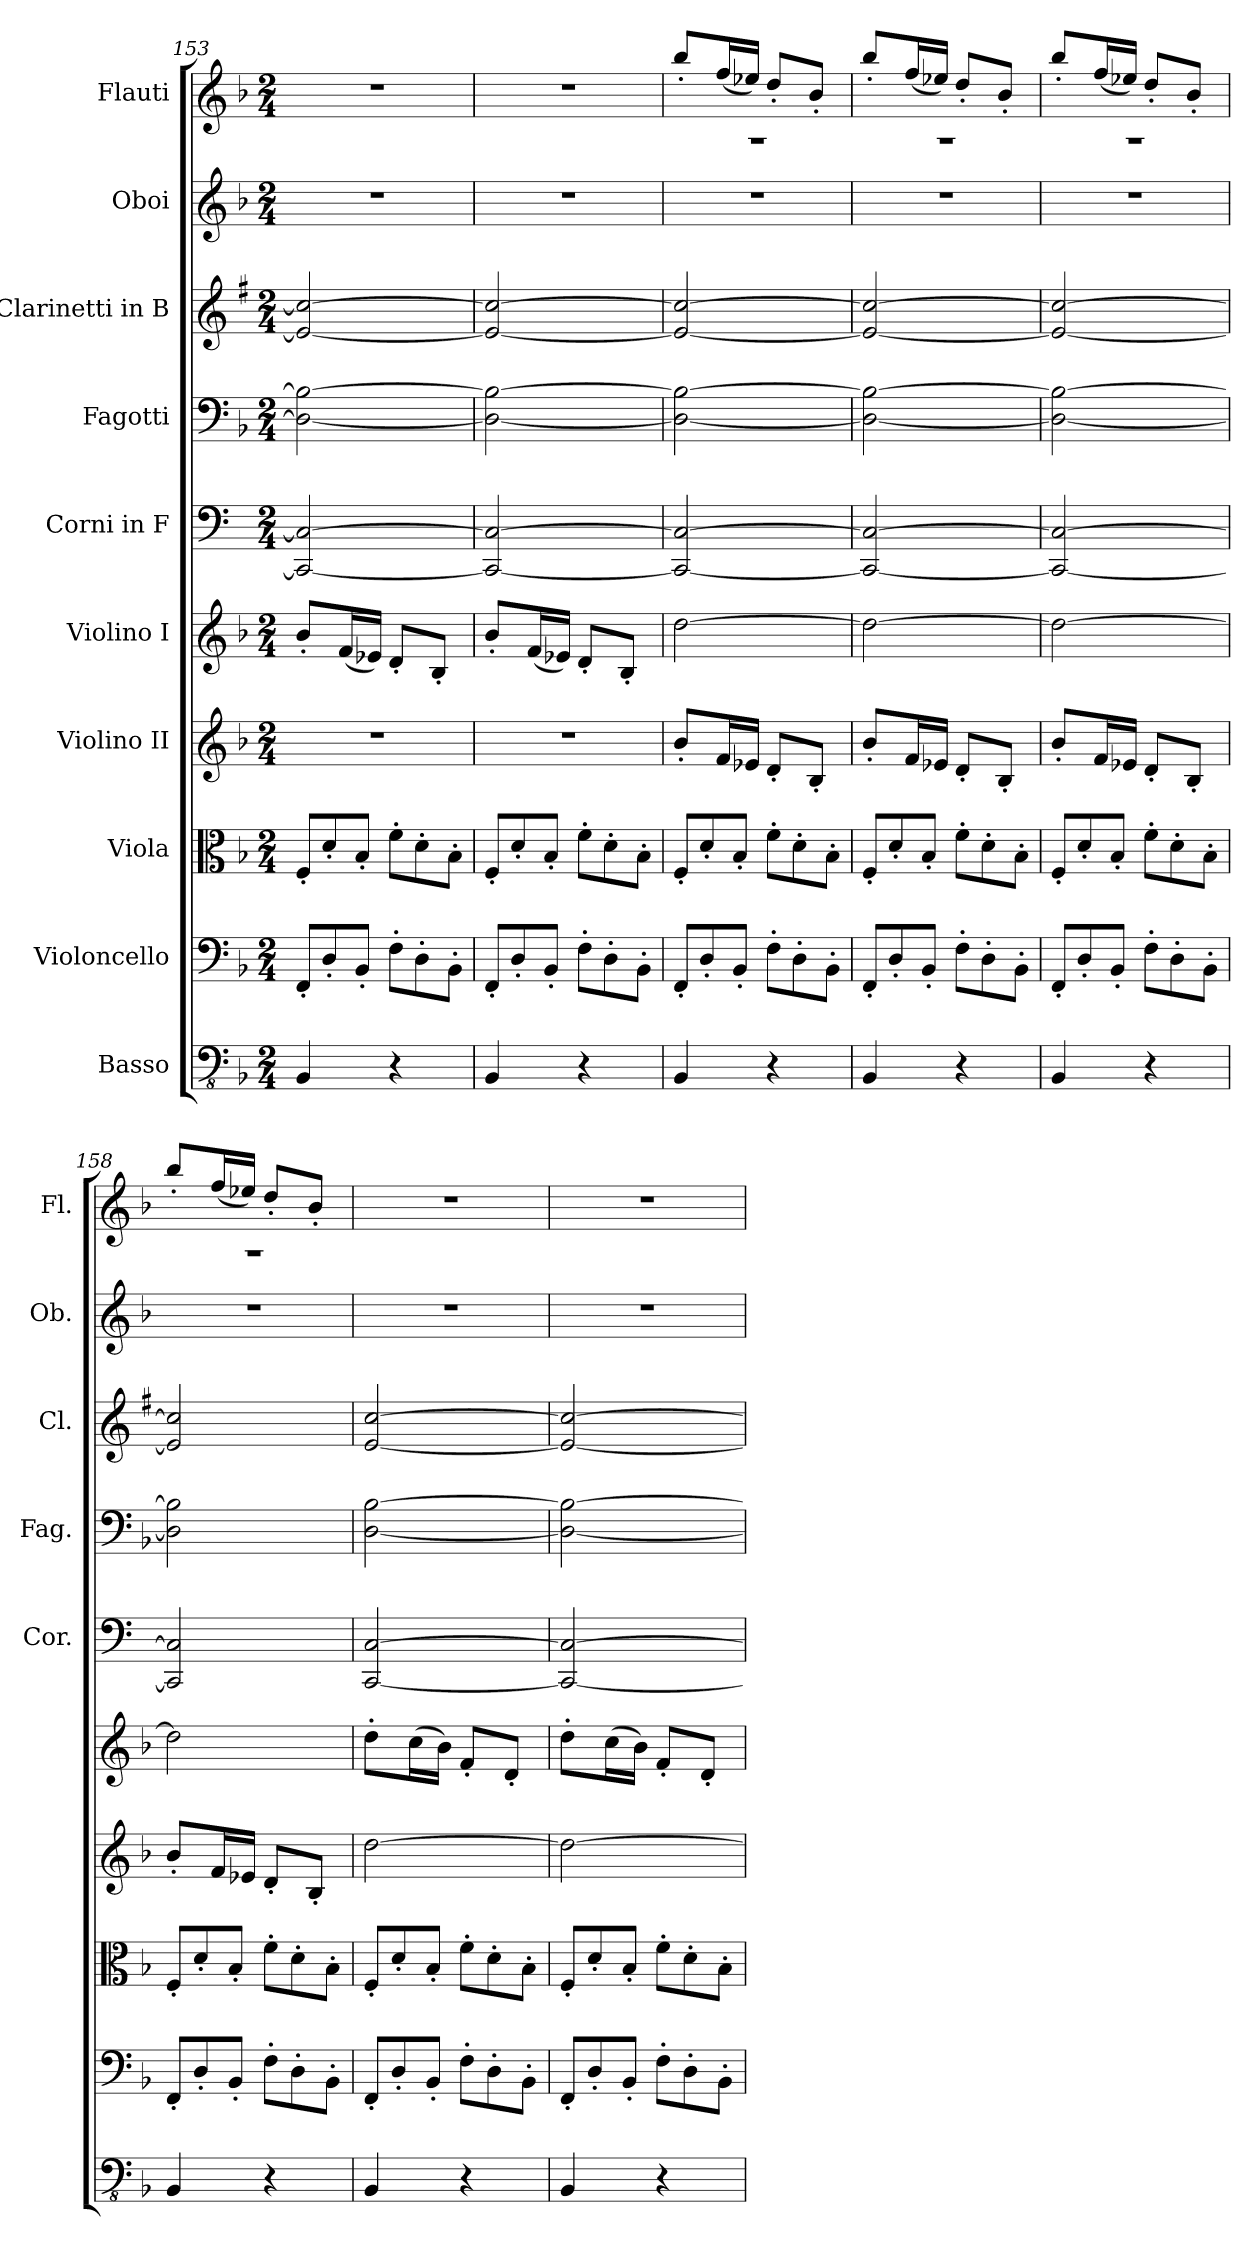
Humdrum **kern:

**kern	**kern	**kern	**kern	**dynam	**kern	**kern	**kern	**kern	**kern	**kern	**dynam
*part10	*part9	*part8	*part7	*part7	*part6	*part5	*part4	*part3	*part2	*part1	*part1
*staff10	*staff9	*staff8	*staff7	*staff7	*staff6	*staff5	*staff4	*staff3	*staff2	*staff1	*staff1
*I"Basso	*I"Violoncello	*I"Viola	*I"Violino II	*	*I"Violino I	*I"Corni in F	*I"Fagotti	*I"Clarinetti in B	*I"Oboi	*I"Flauti	*
*	*	*	*	*	*	*I'Cor.	*I'Fag.	*I'Cl.	*I'Ob.	*I'Fl.	*
*clefFv4	*clefF4	*clefC3	*clefG2	*	*clefG2	*clefF4	*clefF4	*clefG2	*clefG2	*clefG2	*
*	*	*	*	*	*	*ITrd4c7	*	*ITrd1c2	*	*	*
*k[b-]	*k[b-]	*k[b-]	*k[b-]	*	*k[b-]	*k[b-]	*k[b-]	*k[b-]	*k[b-]	*k[b-]	*
*M2/4	*M2/4	*M2/4	*M2/4	*	*M2/4	*M2/4	*M2/4	*M2/4	*M2/4	*M2/4	*
*	*Xtuplet	*Xtuplet	*	*	*	*	*	*	*	*	*
=153	=153	=153	=153	=153	=153	=153	=153	=153	=153	=153	=153
4BBB-/	12FF'/L	12F'/L	2r	.	8b-'/L	2FFF/_ 2FF/_	2D\_ 2B-\_	2d/_ 2b-/_	2r	2r	.
.	12D'/	12d'/	.	.	.	.	.	.	.	.	.
.	.	.	.	.	(16f/L	.	.	.	.	.	.
.	12BB-'/J	12B-'/J	.	.	.	.	.	.	.	.	.
.	.	.	.	.	16e-X/JJ)	.	.	.	.	.	.
4r	12F'\L	12f'\L	.	.	8d'/L	.	.	.	.	.	.
.	12D'\	12d'\	.	.	.	.	.	.	.	.	.
.	.	.	.	.	8B-'/J	.	.	.	.	.	.
.	12BB-'\J	12B-'\J	.	.	.	.	.	.	.	.	.
=154	=154	=154	=154	=154	=154	=154	=154	=154	=154	=154	=154
4BBB-/	12FF'/L	12F'/L	2r	.	8b-'/L	2FFF/_ 2FF/_	2D\_ 2B-\_	2d/_ 2b-/_	2r	2r	.
.	12D'/	12d'/	.	.	.	.	.	.	.	.	.
.	.	.	.	.	(16f/L	.	.	.	.	.	.
.	12BB-'/J	12B-'/J	.	.	.	.	.	.	.	.	.
.	.	.	.	.	16e-X/JJ)	.	.	.	.	.	.
4r	12F'\L	12f'\L	.	.	8d'/L	.	.	.	.	.	.
.	12D'\	12d'\	.	.	.	.	.	.	.	.	.
.	.	.	.	.	8B-'/J	.	.	.	.	.	.
.	12BB-'\J	12B-'\J	.	.	.	.	.	.	.	.	.
=155	=155	=155	=155	=155	=155	=155	=155	=155	=155	=155	=155
*	*	*	*	*	*	*	*	*	*	*^	*
!	!	!	!	!LO:DY:b	!	!	!	!	!	!	!	!LO:DY:b
4BBB-/	12FF'/L	12F'/L	8b-'/L	other-dynamics	[2dd\	2FFF/_ 2FF/_	2D\_ 2B-\_	2d/_ 2b-/_	2r	2rA	8bb-'/L	other-dynamics
.	12D'/	12d'/	.	.	.	.	.	.	.	.	.	.
.	.	.	16f/L	.	.	.	.	.	.	.	(16ff/L	.
.	12BB-'/J	12B-'/J	.	.	.	.	.	.	.	.	.	.
.	.	.	16e-X/JJ	.	.	.	.	.	.	.	16ee-X/JJ)	.
4r	12F'\L	12f'\L	8d'/L	.	.	.	.	.	.	.	8dd'/L	.
.	12D'\	12d'\	.	.	.	.	.	.	.	.	.	.
.	.	.	8B-'/J	.	.	.	.	.	.	.	8b-'/J	.
.	12BB-'\J	12B-'\J	.	.	.	.	.	.	.	.	.	.
=156	=156	=156	=156	=156	=156	=156	=156	=156	=156	=156	=156	=156
4BBB-/	12FF'/L	12F'/L	8b-'/L	.	2dd\_	2FFF/_ 2FF/_	2D\_ 2B-\_	2d/_ 2b-/_	2r	2rA	8bb-'/L	.
.	12D'/	12d'/	.	.	.	.	.	.	.	.	.	.
.	.	.	16f/L	.	.	.	.	.	.	.	(16ff/L	.
.	12BB-'/J	12B-'/J	.	.	.	.	.	.	.	.	.	.
.	.	.	16e-X/JJ	.	.	.	.	.	.	.	16ee-X/JJ)	.
4r	12F'\L	12f'\L	8d'/L	.	.	.	.	.	.	.	8dd'/L	.
.	12D'\	12d'\	.	.	.	.	.	.	.	.	.	.
.	.	.	8B-'/J	.	.	.	.	.	.	.	8b-'/J	.
.	12BB-'\J	12B-'\J	.	.	.	.	.	.	.	.	.	.
=157	=157	=157	=157	=157	=157	=157	=157	=157	=157	=157	=157	=157
4BBB-/	12FF'/L	12F'/L	8b-'/L	.	2dd\_	2FFF/_ 2FF/_	2D\_ 2B-\_	2d/_ 2b-/_	2r	2rA	8bb-'/L	.
.	12D'/	12d'/	.	.	.	.	.	.	.	.	.	.
.	.	.	16f/L	.	.	.	.	.	.	.	(16ff/L	.
.	12BB-'/J	12B-'/J	.	.	.	.	.	.	.	.	.	.
.	.	.	16e-X/JJ	.	.	.	.	.	.	.	16ee-X/JJ)	.
4r	12F'\L	12f'\L	8d'/L	.	.	.	.	.	.	.	8dd'/L	.
.	12D'\	12d'\	.	.	.	.	.	.	.	.	.	.
.	.	.	8B-'/J	.	.	.	.	.	.	.	8b-'/J	.
.	12BB-'\J	12B-'\J	.	.	.	.	.	.	.	.	.	.
=158	=158	=158	=158	=158	=158	=158	=158	=158	=158	=158	=158	=158
4BBB-/	12FF'/L	12F'/L	8b-'/L	.	2dd\]	2FFF/] 2FF/]	2D\] 2B-\]	2d/] 2b-/]	2r	2rA	8bb-'/L	.
.	12D'/	12d'/	.	.	.	.	.	.	.	.	.	.
.	.	.	16f/L	.	.	.	.	.	.	.	(16ff/L	.
.	12BB-'/J	12B-'/J	.	.	.	.	.	.	.	.	.	.
.	.	.	16e-X/JJ	.	.	.	.	.	.	.	16ee-X/JJ)	.
4r	12F'\L	12f'\L	8d'/L	.	.	.	.	.	.	.	8dd'/L	.
.	12D'\	12d'\	.	.	.	.	.	.	.	.	.	.
.	.	.	8B-'/J	.	.	.	.	.	.	.	8b-'/J	.
.	12BB-'\J	12B-'\J	.	.	.	.	.	.	.	.	.	.
*	*	*	*	*	*	*	*	*	*	*v	*v	*
=159	=159	=159	=159	=159	=159	=159	=159	=159	=159	=159	=159
4BBB-/	12FF'/L	12F'/L	[2dd\	.	8dd'\L	[2FFF/ [2FF/	[2D\ [2B-\	[2d/ [2b-/	2r	2r	.
.	12D'/	12d'/	.	.	.	.	.	.	.	.	.
.	.	.	.	.	(16cc\L	.	.	.	.	.	.
.	12BB-'/J	12B-'/J	.	.	.	.	.	.	.	.	.
.	.	.	.	.	16b-\JJ)	.	.	.	.	.	.
4r	12F'\L	12f'\L	.	.	8f'/L	.	.	.	.	.	.
.	12D'\	12d'\	.	.	.	.	.	.	.	.	.
.	.	.	.	.	8d'/J	.	.	.	.	.	.
.	12BB-'\J	12B-'\J	.	.	.	.	.	.	.	.	.
=160	=160	=160	=160	=160	=160	=160	=160	=160	=160	=160	=160
4BBB-/	12FF'/L	12F'/L	2dd\_	.	8dd'\L	2FFF/_ 2FF/_	2D\_ 2B-\_	2d/_ 2b-/_	2r	2r	.
.	12D'/	12d'/	.	.	.	.	.	.	.	.	.
.	.	.	.	.	(16cc\L	.	.	.	.	.	.
.	12BB-'/J	12B-'/J	.	.	.	.	.	.	.	.	.
.	.	.	.	.	16b-\JJ)	.	.	.	.	.	.
4r	12F'\L	12f'\L	.	.	8f'/L	.	.	.	.	.	.
.	12D'\	12d'\	.	.	.	.	.	.	.	.	.
.	.	.	.	.	8d'/J	.	.	.	.	.	.
.	12BB-'\J	12B-'\J	.	.	.	.	.	.	.	.	.
=	=	=	=	=	=	=	=	=	=	=	=
*-	*-	*-	*-	*-	*-	*-	*-	*-	*-	*-	*-
